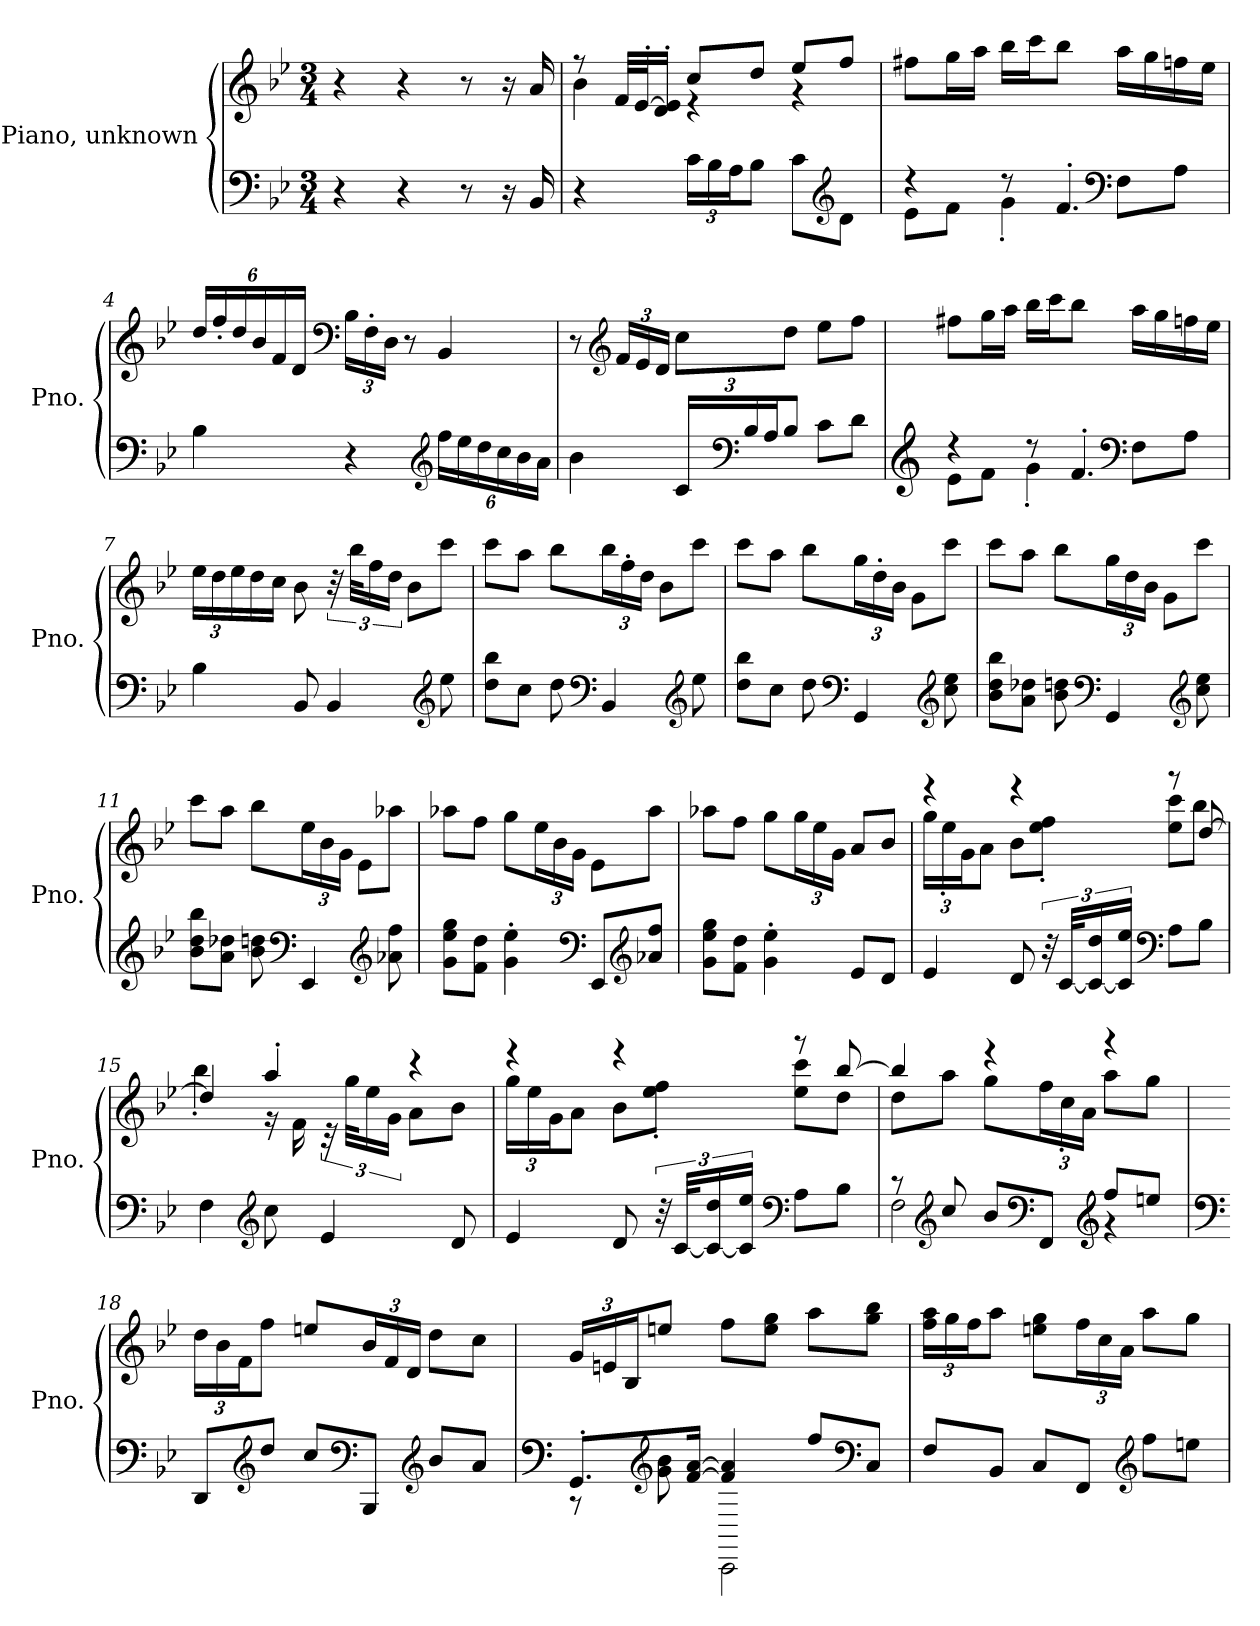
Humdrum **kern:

**kern	**kern
*part1	*part1
*staff2	*staff1
*I"Piano, unknown	*
*I'Pno.	*
*clefF4	*clefG2
*k[b-e-]	*k[b-e-]
*M3/4	*M3/4
*MM105	*MM105
=1	=1
4r	4r
4r	4r
8r	8r
16r	16r
16BB-/	16a/
=2	=2
*	*^
4r	8r	4b-\
.	32f/LLL	.
.	[32e-'/J	.
.	16d/' 16e-/]'JJ	.
*Xbrackettup	*	*
24c\LL	8cc/L	4r
24B-\	.	.
24A\J	.	.
8B-\J	8dd/J	.
8c\L	8ee-/L	4r
*clefG2	*	*
8d\J	8ff/J	.
*	*v	*v
=3	=3
*^	*
4r	8e-\L	8ff#X\L
.	8f\J	16gg\L
.	.	16aa\JJ
8r	4g'\	16bb-\LL
.	.	16ccc\J
4.f'/	.	8bb-\J
*clefF4	*	*
.	8F\L	16aa\LL
.	.	16gg\
.	8A\J	16ffn\
.	.	16ee-\JJ
*v	*v	*
!!LO:LB:g=z
=4	=4
*	*Xbrackettup
4B-\	24dd/LL
.	24ff'/
.	24dd/
.	24b-/
.	24f/
.	24d/JJ
*	*clefF4
4r	24B-\LL
.	24F'\
.	24D\JJ
.	8r
*clefG2	*
24ff\LL	4BB-/
24ee-\	.
24dd\	.
24cc\	.
24b-\	.
24a\JJ	.
=5	=5
4b-\	8r
*	*clefG2
.	24f/LL
.	24e-/
.	24d/JJ
24c/LL	8cc\L
*clefF4	*
24B-/	.
24A/J	.
8B-/J	8dd\J
8c\L	8ee-\L
8d\J	8ff\J
!!LO:LB:g=z
=6	=6
*clefG2	*
*^	*
4r	8e-\L	8ff#X\L
.	8f\J	16gg\L
.	.	16aa\JJ
8r	4g'\	16bb-\LL
.	.	16ccc\J
4.f'/	.	8bb-\J
*clefF4	*	*
.	8F\L	16aa\LL
.	.	16gg\
.	8A\J	16ffn\
.	.	16ee-\JJ
*v	*v	*
=7	=7
4B-\	24ee-\LL
.	24dd\
.	24ee-\
.	16dd\
.	16cc\JJ
8BB-/	8b-\
*	*brackettup
4BB-/	48r
.	48bb-\KLL
.	24ff\
.	24dd\JJ
.	8b-\L
*clefG2	*
8ee-\	8ccc\J
=8	=8
8dd\ 8bb-\L	8ccc\L
8cc\J	8aa\J
8dd\	8bb-\L
*clefF4	*
*	*Xbrackettup
4BB-/	24bb-\L
.	24ff'\
.	24dd\JJ
.	8b-\L
*clefG2	*
8ee-\	8ccc\J
!!LO:LB:g=z
=9	=9
8dd\ 8bb-\L	8ccc\L
8cc\J	8aa\J
8dd\	8bb-\L
*clefF4	*
4GG/	24gg\L
.	24dd'\
.	24b-\JJ
.	8g\L
*clefG2	*
8cc\ 8ee-\	8ccc\J
=10	=10
8b-\ 8dd\ 8bb-\L	8ccc\L
8a\ 8dd-X\J	8aa\J
8b-\ 8ddn\	8bb-\L
*clefF4	*
4GG/	24gg\L
.	24dd\
.	24b-\JJ
.	8g\L
*clefG2	*
8cc\ 8ee-\	8ccc\J
=11	=11
8b-\ 8dd\ 8bb-\L	8ccc\L
8a\ 8dd-X\J	8aa\J
8b-\ 8ddn\	8bb-\L
*clefF4	*
4EE-/	24ee-\L
.	24b-\
.	24g\JJ
.	8e-\L
*clefG2	*
8a-X\ 8ff\	8aa-X\J
!!LO:LB:g=z
=12	=12
8g\ 8ee-\ 8gg\L	8aa-X\L
8f\ 8dd\J	8ff\J
4g\' 4ee-\'	8gg\L
.	24ee-\L
.	24b-\
.	24g\JJ
*clefF4	*
8EE-/L	8e-\L
*clefG2	*
8a-X/ 8ff/J	8aa-\J
=13	=13
8g\ 8ee-\ 8gg\L	8aa-X\L
8f\ 8dd\J	8ff\J
4g\' 4ee-\'	8gg\L
.	24gg\L
.	24ee-\
.	24g\JJ
8e-/L	8a/L
8d/J	8b-/J
=14	=14
*	*^
4e-/	4r	24gg\LL
.	.	24ee-'\
.	.	24g\J
.	.	8a\J
8d/	4r	8b-\L
*brackettup	*	*
48r	.	8ee-\' 8ff\'J
[48c/KLL	.	.
24c/_ 24dd/	.	.
24c/] 24ee-/JJ	.	.
*clefF4	*	*
8A\L	8r	8ee-\ 8ccc\L
8B-\J	[8dd/	8bb-\J
!!LO:LB:g=z	!!
=15	=15	=15
4F\	4dd/]	4bb-'\
*clefG2	*	*
8cc\	4aa'/	16r
.	.	16f\
*	*	*brackettup
4e-/	.	48r
.	.	48gg\KLL
.	.	24ee-\
.	.	24g\JJ
.	4r	8a\L
8d/	.	8b-\J
=16	=16	=16
*	*	*Xbrackettup
4e-/	4r	24gg\LL
.	.	24ee-\
.	.	24g\J
.	.	8a\J
8d/	4r	8b-\L
48r	.	8ee-\' 8ff\'J
[48c/KLL	.	.
24c/_ 24dd/	.	.
24c/] 24ee-/JJ	.	.
*clefF4	*	*
8A\L	8r	8ee-\ 8ccc\L
8B-\J	[8bb-/	8dd\J
=17	=17	=17
*^	*	*
8r	2F\	4bb-/]	8dd\L
*clefG2	*	*	*
8cc/	.	.	8aa\J
8b-/L	.	4r	8gg\L
*clefF4	*	*	*
8FF/J	.	.	24ff\L
.	.	.	24cc'\
.	.	.	24a\JJ
*clefG2	*	*	*
8ff/L	4r	4r	8aa\L
8een/J	.	.	8gg\J
*v	*v	*	*
*	*v	*v
!!LO:PB:g=z
=18	=18
*clefF4	*
8DD/L	24dd\LL
.	24b-\
.	24f\J
*clefG2	*
8dd/J	8ff\J
8cc/L	8een/L
*clefF4	*
8BBB-/J	24b-/L
.	24f/
.	24d/JJ
*clefG2	*
8b-/L	8dd\L
8a/J	8cc\J
=19	=19
*clefF4	*
*^	*
8.GG'/L	8r	24g/LL
.	.	24en/
.	.	24B-/J
*clefG2	*	*
.	8g\ 8b-\	8een/J
[16f/ [16a/Jk	.	.
4f/] 4a/]	2CC\	8ff\L
.	.	8ee\ 8gg\J
8ff/L	.	8aa\L
*clefF4	*	*
8C/J	.	8gg\ 8bb-\J
*v	*v	*
=20	=20
8F/L	24ff\ 24aa\LL
.	24gg\
.	24ff\J
8BB-/J	8aa\J
8C/L	8een\ 8gg\L
8FF/J	24ff\L
.	24cc\
.	24a\JJ
*clefG2	*
8ff\L	8aa\L
8een\J	8gg\J
=	=
*-	*-
